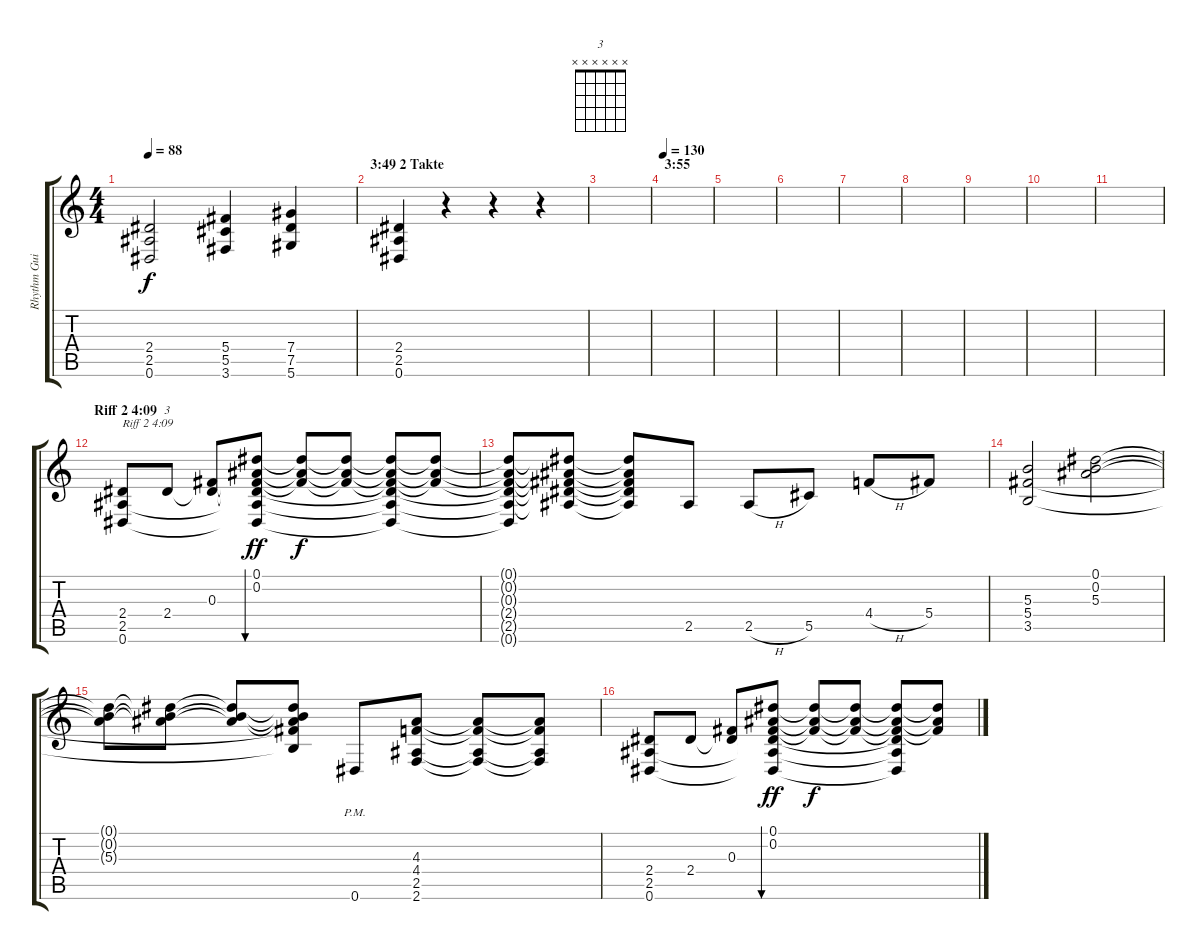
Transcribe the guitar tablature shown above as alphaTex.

\track ("Rhythm Guitar" "Rhythm Gui") {instrument acousticguitarnylon}
\staff {score tabs}
\tuning (Eb4 Bb3 Gb3 Db3 Ab2 Eb2) {hide}
\chord ("3" x x x x x x)
\ts (4 4)
\tempo 88
\clef g2
\ks c
(2.4 2.5 0.6).2{dy f} (5.4 5.5 3.6).4 (7.4 7.5 5.6).4 |
\section ("" "3:49 2 Takte")
(2.4 2.5 0.6).4 r.4 r.4 r.4 |
|
\section ("" "3:55")
\tempo 130
|
|
|
|
|
|
|
|
\section ("" "Riff 2 4:09")
(2.4 2.5 0.6).8{txt "Riff 2 4:09" balance 12} 2.4.8{ch "3"} (0.3 2.4{t}).8 (0.1 0.2 0.3{t} 2.4{t} 2.5{t} 0.6{t}).8{bu 30 dy ff} (0.1{t} 0.2{t} 0.3{t}).8{dy f} (0.1{t} 0.2{t} 0.3{t}).8 (0.1{t} 0.2{t} 0.3{t} 2.4{t} 2.5{t} 0.6{t}).8 (0.1{t} 0.2{t} 0.3{t}).8 |
(0.1{t} 0.2{t} 0.3{t} 2.4{t} 2.5{t} 0.6{t}).8 (0.1{t} 0.2{t} 0.3{t} 2.4{t} 2.5{t}).8 (0.1{t} 0.2{t} 0.3{t} 2.4{t} 2.5{t}).8 2.5.8 2.5{h}.8 5.5.8 4.4{h}.8 5.4.8 |
(5.3 5.4 3.5).2 (0.1 0.2 5.3).2 |
(0.1{t} 0.2{t} 5.3{t}).8 (0.1{t} 0.2{t} 5.3{t}).8 (0.1{t} 0.2{t} 5.3{t}).8 (0.1{t} 0.2{t} 5.3{t} 5.4{t} 3.5{t}).8 0.6{pm}.8 (4.3 4.4 2.5 2.6).8 (4.3{t} 4.4{t} 2.5{t} 2.6{t}).8 (4.3{t} 4.4{t} 2.5{t} 2.6{t}).8 |
(2.4 2.5 0.6).8 2.4.8 (0.3 2.4{t}).8 (0.1 0.2 0.3{t} 2.4{t} 2.5{t} 0.6{t}).8{bu 30 dy ff} (0.1{t} 0.2{t} 0.3{t}).8{dy f} (0.1{t} 0.2{t} 0.3{t}).8 (0.1{t} 0.2{t} 0.3{t} 2.4{t} 2.5{t} 0.6{t}).8 (0.1{t} 0.2{t} 0.3{t}).8
